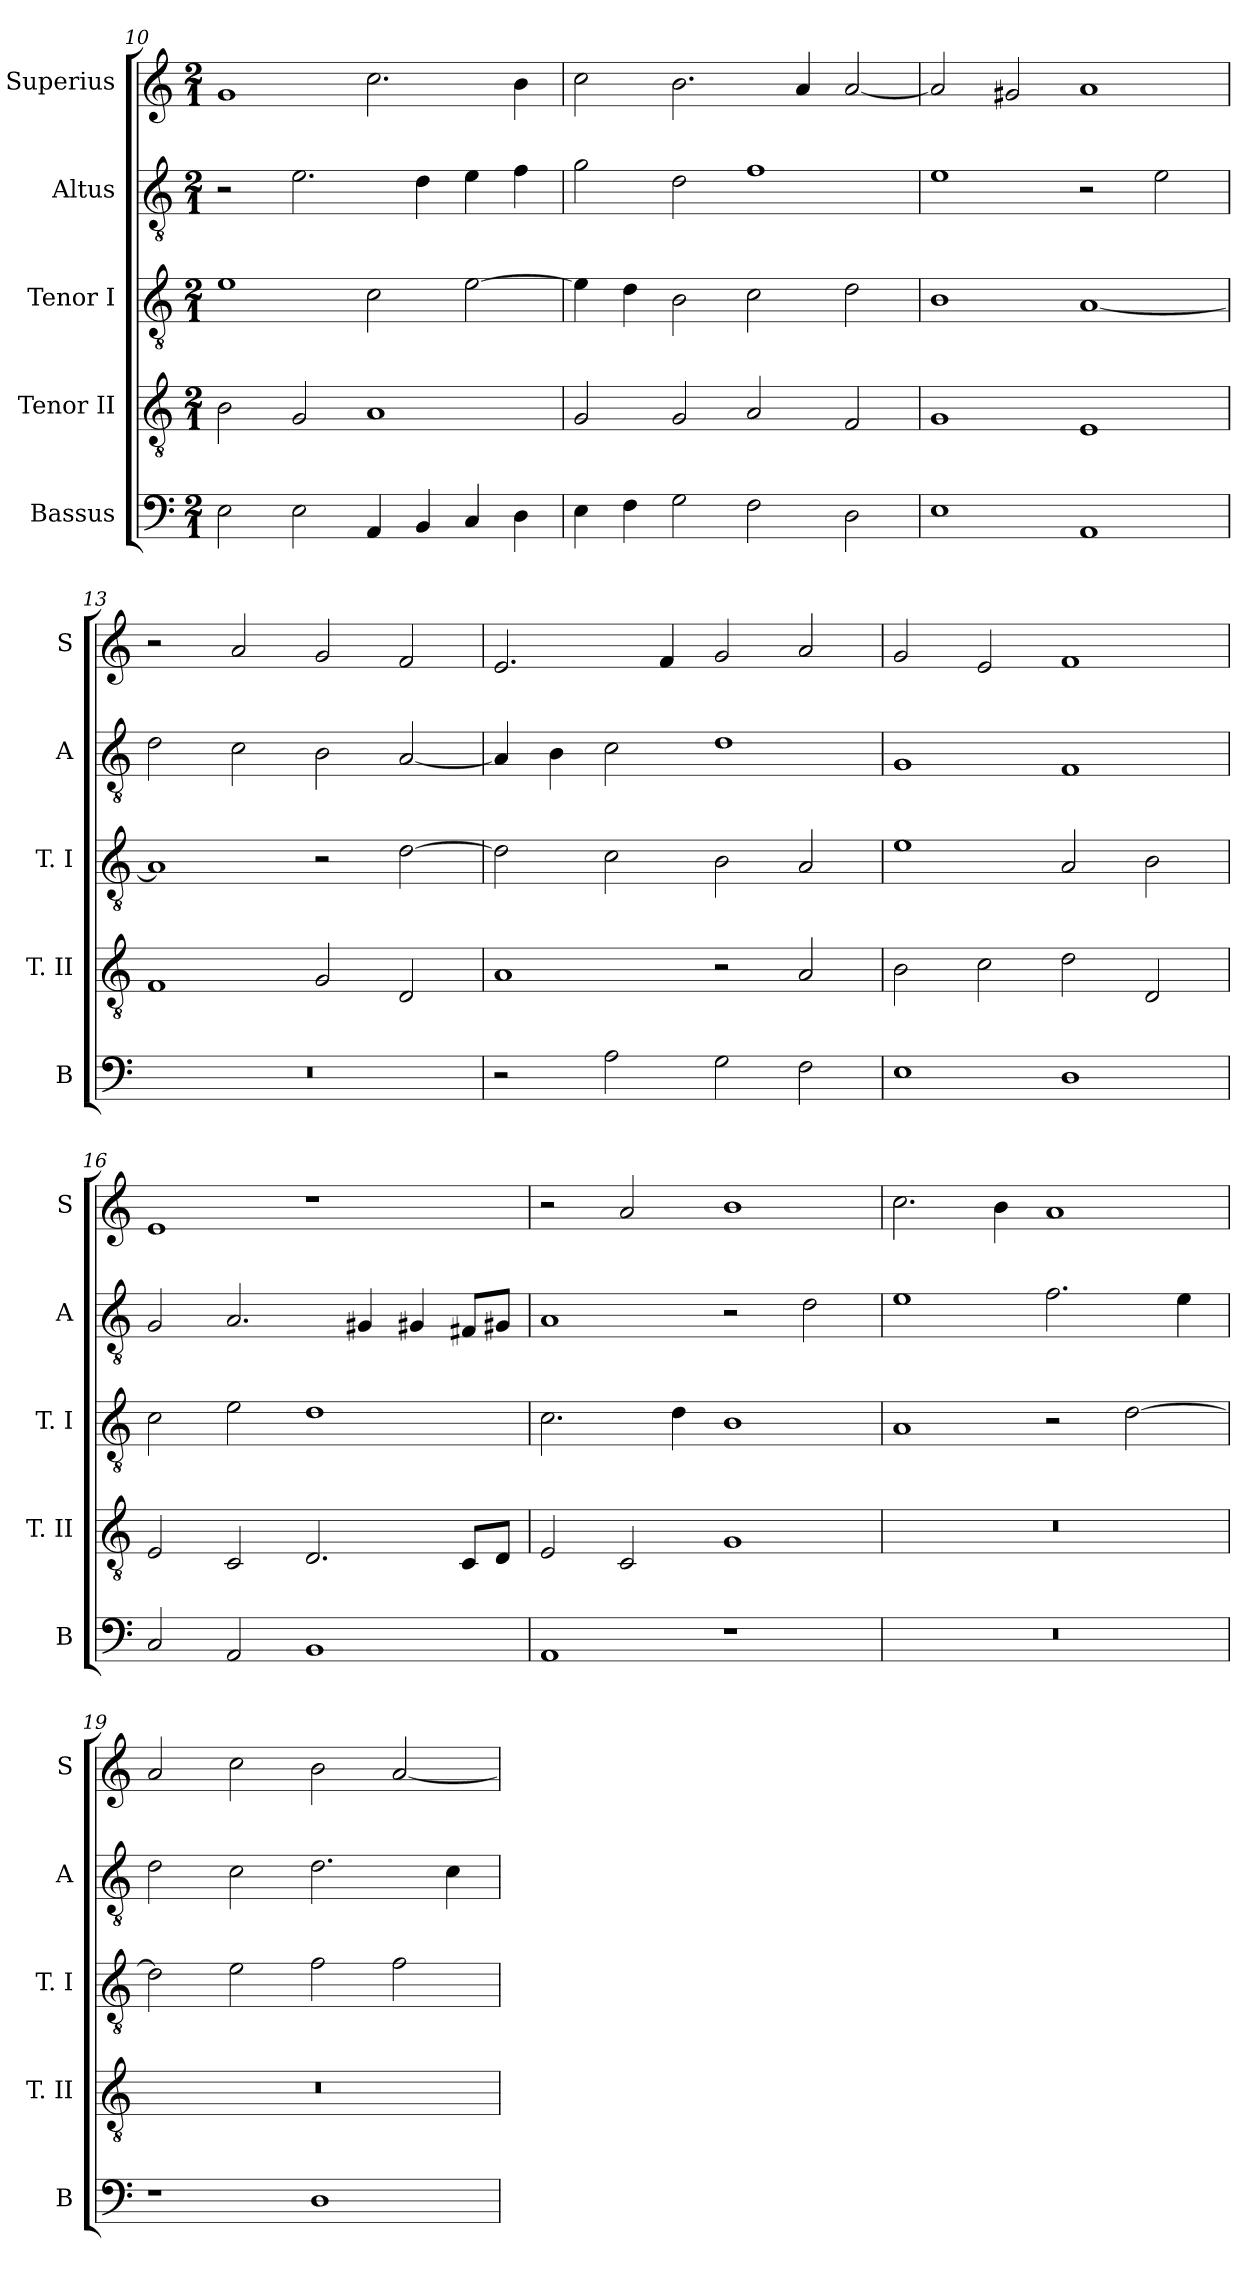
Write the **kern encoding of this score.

**kern	**kern	**kern	**kern	**kern
*part5	*part4	*part3	*part2	*part1
*staff5	*staff4	*staff3	*staff2	*staff1
*I"Bassus	*I"Tenor II	*I"Tenor I	*I"Altus	*I"Superius
*I'B	*I'T. II	*I'T. I	*I'A	*I'S
*clefF4	*clefGv2	*clefGv2	*clefGv2	*clefG2
*k[]	*k[]	*k[]	*k[]	*k[]
*C:	*C:	*C:	*C:	*C:
*M2/1	*M2/1	*M2/1	*M2/1	*M2/1
=10	=10	=10	=10	=10
2E	2B	1e	2r	1g
2E	2G	.	2.e	.
4AA	1A	2c	.	2.cc
4BB	.	.	4d	.
4C	.	[2e	4e	.
4D	.	.	4f	4b
=11	=11	=11	=11	=11
4E	2G	4e]	2g	2cc
4F	.	4d	.	.
2G	2G	2B	2d	2.b
2F	2A	2c	1f	.
.	.	.	.	4a
2D	2F	2d	.	[2a
=12	=12	=12	=12	=12
1E	1G	1B	1e	2a]
.	.	.	.	2g#X
1AA	1E	[1A	2r	1a
.	.	.	2e	.
=13	=13	=13	=13	=13
0r	1F	1A]	2d	2r
.	.	.	2c	2a
.	2G	2r	2B	2g
.	2D	[2d	[2A	2f
=14	=14	=14	=14	=14
2r	1A	2d]	4A]	2.e
.	.	.	4B	.
2A	.	2c	2c	.
.	.	.	.	4f
2G	2r	2B	1d	2g
2F	2A	2A	.	2a
=15	=15	=15	=15	=15
1E	2B	1e	1G	2g
.	2c	.	.	2e
1D	2d	2A	1F	1f
.	2D	2B	.	.
=16	=16	=16	=16	=16
2C	2E	2c	2G	1e
2AA	2C	2e	2.A	.
1BB	2.D	1d	.	1r
.	.	.	4G#X	.
.	.	.	4G#X	.
.	8CL	.	8F#XL	.
.	8DJ	.	8G#XJ	.
=17	=17	=17	=17	=17
1AA	2E	2.c	1A	2r
.	2C	.	.	2a
.	.	4d	.	.
1r	1G	1B	2r	1b
.	.	.	2d	.
=18	=18	=18	=18	=18
0r	0r	1A	1e	2.cc
.	.	.	.	4b
.	.	2r	2.f	1a
.	.	[2d	.	.
.	.	.	4e	.
=19	=19	=19	=19	=19
1r	0r	2d]	2d	2a
.	.	2e	2c	2cc
1D	.	2f	2.d	2b
.	.	2f	.	[2a
.	.	.	4c	.
=	=	=	=	=
*-	*-	*-	*-	*-
